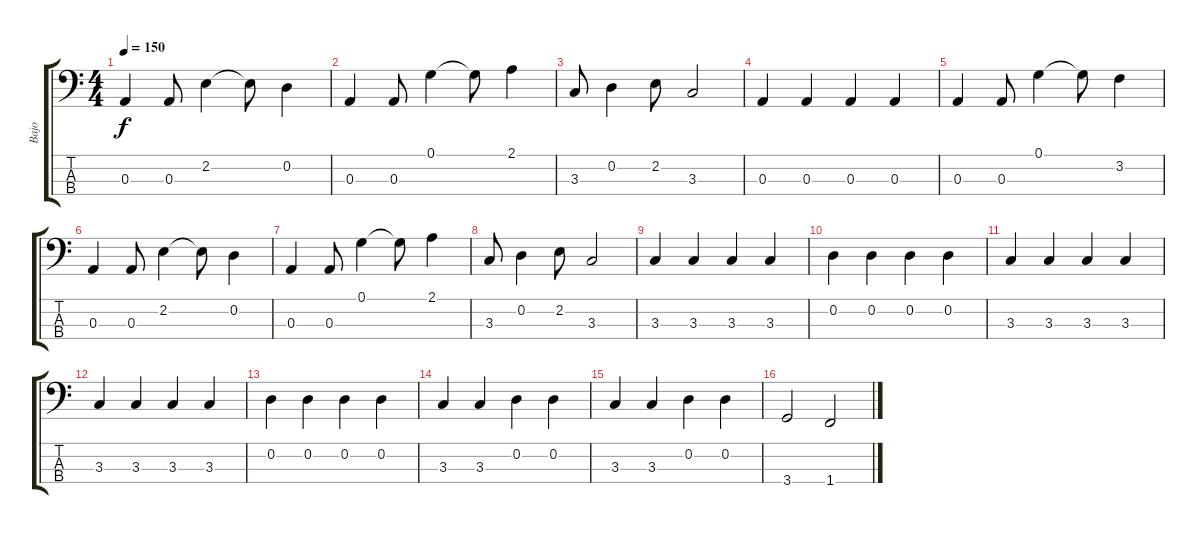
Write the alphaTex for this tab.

\track ("Bajo" "Bajo") {instrument electricbasspick}
\staff {score tabs}
\tuning (G2 D2 A1 E1) {hide}
\ts (4 4)
\tempo 150
\clef f4
\ks c
0.3.4{dy f} 0.3.8 2.2.4 2.2{t}.8 0.2.4 |
0.3.4 0.3.8 0.1.4 0.1{t}.8 2.1.4 |
3.3.8 0.2.4 2.2.8 3.3.2 |
0.3.4 0.3.4 0.3.4 0.3.4 |
0.3.4 0.3.8 0.1.4 0.1{t}.8 3.2.4 |
0.3.4 0.3.8 2.2.4 2.2{t}.8 0.2.4 |
0.3.4 0.3.8 0.1.4 0.1{t}.8 2.1.4 |
3.3.8 0.2.4 2.2.8 3.3.2 |
3.3.4 3.3.4 3.3.4 3.3.4 |
0.2.4 0.2.4 0.2.4 0.2.4 |
3.3.4 3.3.4 3.3.4 3.3.4 |
3.3.4 3.3.4 3.3.4 3.3.4 |
0.2.4 0.2.4 0.2.4 0.2.4 |
3.3.4 3.3.4 0.2.4 0.2.4 |
3.3.4 3.3.4 0.2.4 0.2.4 |
3.4.2 1.4.2
